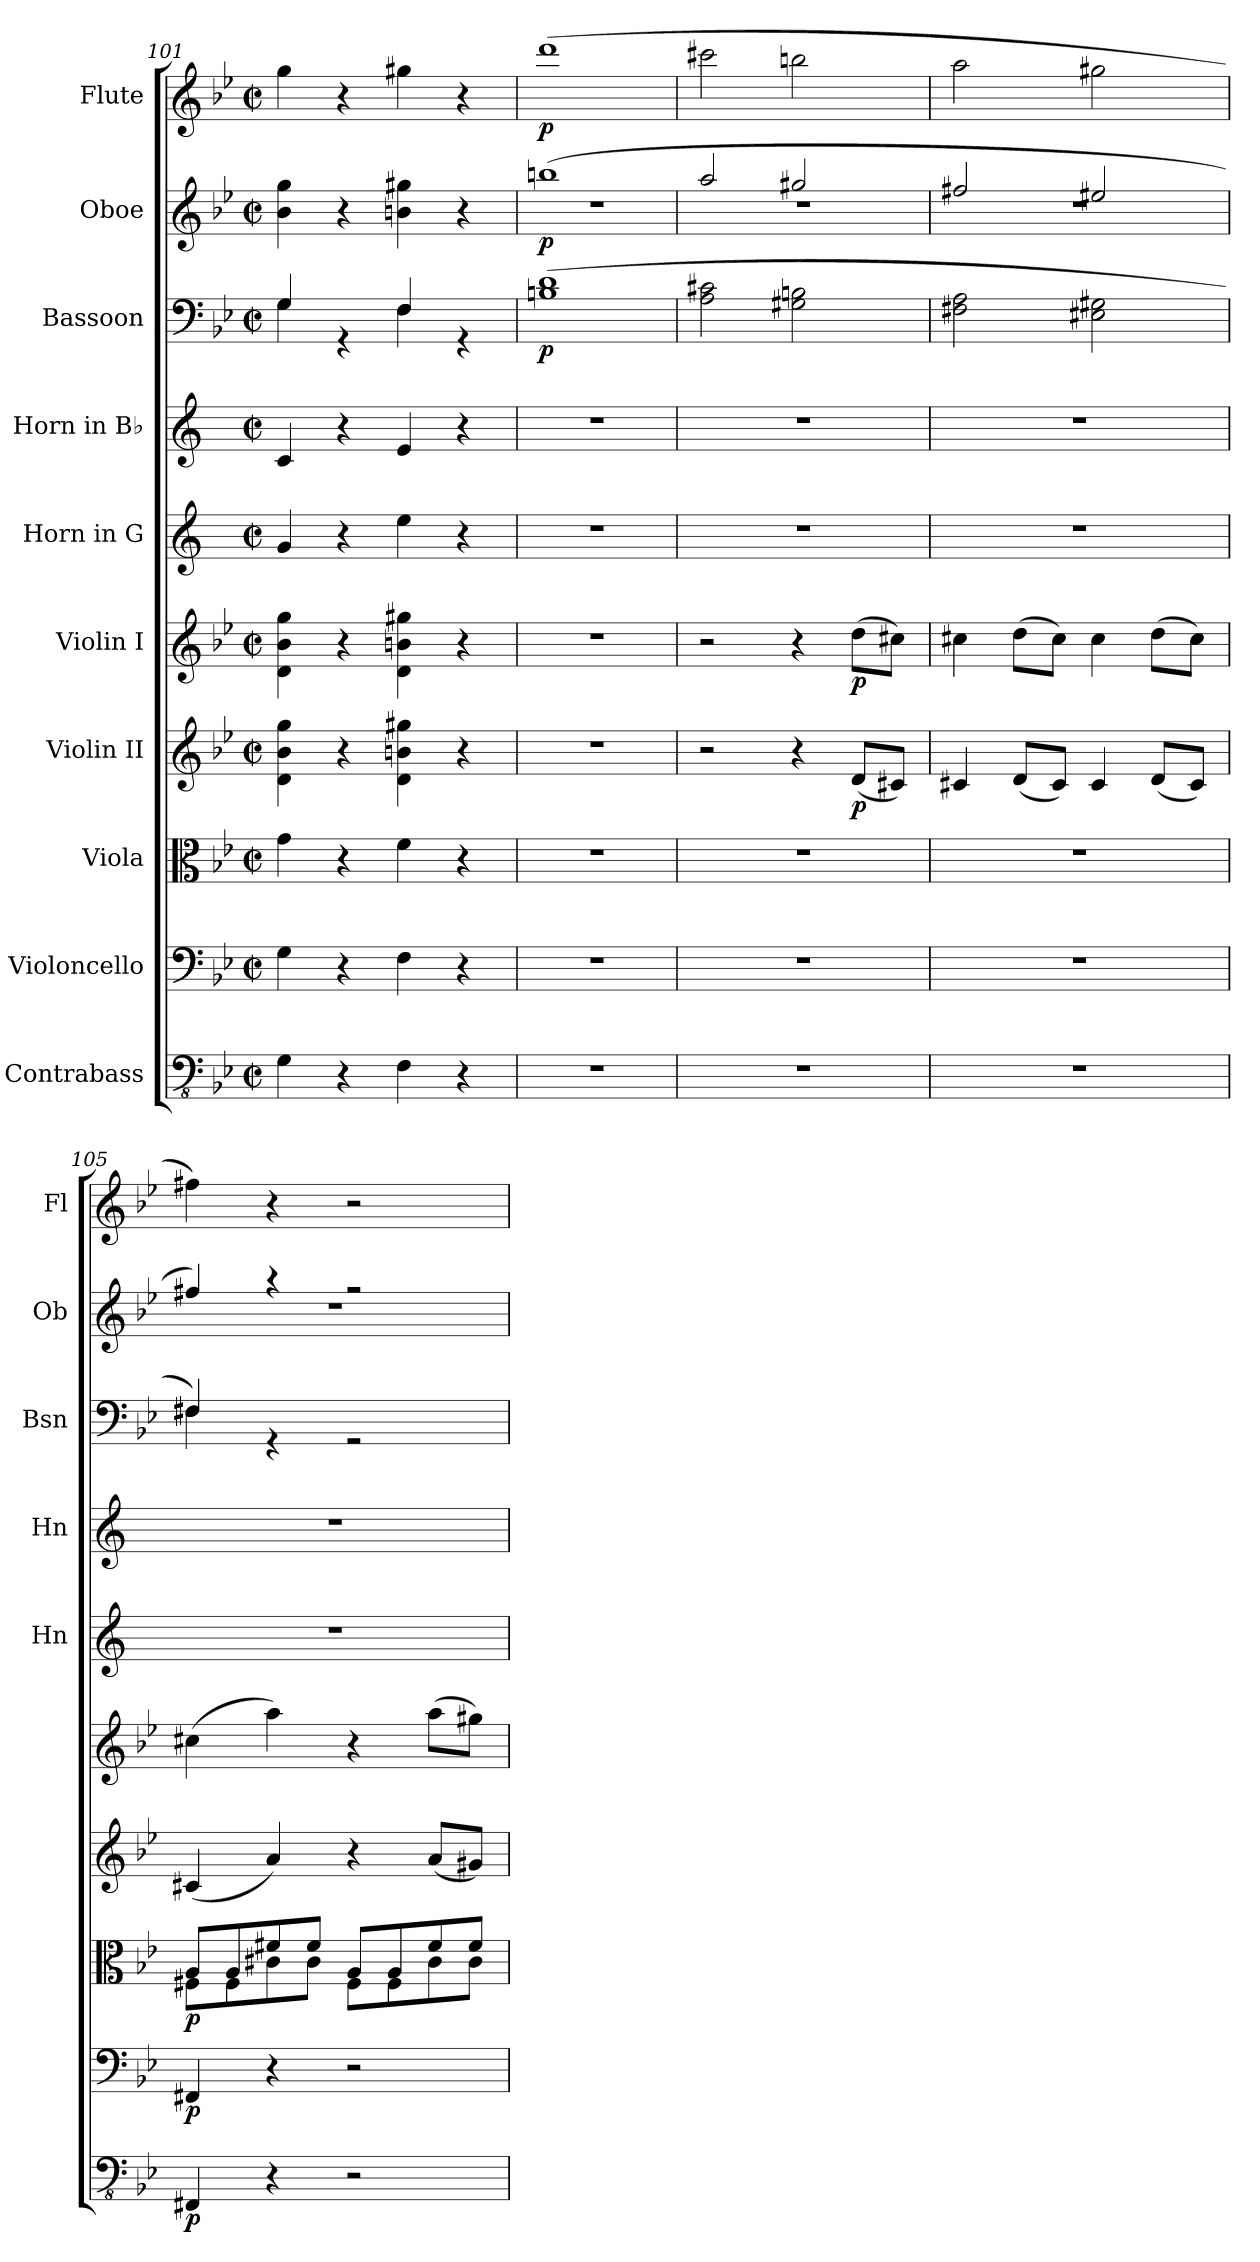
**kern	**dynam	**kern	**dynam	**kern	**dynam	**kern	**dynam	**kern	**dynam	**kern	**kern	**kern	**dynam	**kern	**dynam	**kern	**dynam
*part10	*part10	*part9	*part9	*part8	*part8	*part7	*part7	*part6	*part6	*part5	*part4	*part3	*part3	*part2	*part2	*part1	*part1
*staff10	*staff10	*staff9	*staff9	*staff8	*staff8	*staff7	*staff7	*staff6	*staff6	*staff5	*staff4	*staff3	*staff3	*staff2	*staff2	*staff1	*staff1
*I"Contrabass	*	*I"Violoncello	*	*I"Viola	*	*I"Violin II	*	*I"Violin I	*	*I"Horn in G	*I"Horn in B♭	*I"Bassoon	*	*I"Oboe	*	*I"Flute	*
*	*	*	*	*	*	*	*	*	*	*I'Hn	*I'Hn	*I'Bsn	*	*I'Ob	*	*I'Fl	*
!!LO:PB:g=z
*clefFv4	*	*clefF4	*	*clefC3	*	*clefG2	*	*clefG2	*	*clefG2	*clefG2	*clefF4	*	*clefG2	*	*clefG2	*
*	*	*	*	*	*	*	*	*	*	*ITrd3c5	*ITrd1c2	*	*	*	*	*	*
*k[b-e-]	*	*k[b-e-]	*	*k[b-e-]	*	*k[b-e-]	*	*k[b-e-]	*	*k[f#]	*k[b-e-]	*k[b-e-]	*	*k[b-e-]	*	*k[b-e-]	*
*M2/2	*	*M2/2	*	*M2/2	*	*M2/2	*	*M2/2	*	*M2/2	*M2/2	*M2/2	*	*M2/2	*	*M2/2	*
*met(c|)	*	*met(c|)	*	*met(c|)	*	*met(c|)	*	*met(c|)	*	*met(c|)	*met(c|)	*met(c|)	*	*met(c|)	*	*met(c|)	*
=101	=101	=101	=101	=101	=101	=101	=101	=101	=101	=101	=101	=101	=101	=101	=101	=101	=101
*	*	*	*	*	*	*	*	*	*	*	*	*^	*	*	*	*	*
4GG\	.	4G\	.	4g\	.	4d\ 4b-\ 4gg\	.	4d\ 4b-\ 4gg\	.	4d/	4B-/	4G/	4G\	.	4b-\ 4gg\	.	4gg\	.
4r	.	4r	.	4r	.	4r	.	4r	.	4r	4r	4rGG	4ryy	.	4r	.	4r	.
4FF\	.	4F\	.	4f\	.	4d\ 4bn\ 4gg#X\	.	4d\ 4bn\ 4gg#X\	.	4b\	4d/	4F/	4F\	.	4bn\ 4gg#X\	.	4gg#X\	.
4r	.	4r	.	4r	.	4r	.	4r	.	4r	4r	4rGG	4ryy	.	4r	.	4r	.
=102	=102	=102	=102	=102	=102	=102	=102	=102	=102	=102	=102	=102	=102	=102	=102	=102	=102	=102
*	*	*	*	*	*	*	*	*	*	*	*	*	*	*	*^	*	*	*
!	!	!	!	!	!	!	!	!	!	!	!	!	!	!LO:DY:b	!	!	!LO:DY:b	!	!LO:DY:b
*	*	*	*	*	*	*	*	*	*	*	*	*v	*v	*	*	*	*	*	*
1r	.	1r	.	1r	.	1r	.	1r	.	1r	1r	(1Bn 1d	p	(1bbn	1rdd	p	(1ddd	p
=103	=103	=103	=103	=103	=103	=103	=103	=103	=103	=103	=103	=103	=103	=103	=103	=103	=103	=103
1r	.	1r	.	1r	.	2r	.	2r	.	1r	1r	2A\ 2c#X\	.	2aa/	1rdd	.	2ccc#X\	.
.	.	.	.	.	.	4r	.	4r	.	.	.	2G#X\ 2Bn\	.	2gg#X/	.	.	2bbn\	.
!	!	!	!	!	!	!	!LO:DY:b	!	!LO:DY:b	!	!	!	!	!	!	!	!	!
.	.	.	.	.	.	(8d/L	p	(8dd\L	p	.	.	.	.	.	.	.	.	.
.	.	.	.	.	.	8c#X/J)	.	8cc#X\J)	.	.	.	.	.	.	.	.	.	.
=104	=104	=104	=104	=104	=104	=104	=104	=104	=104	=104	=104	=104	=104	=104	=104	=104	=104	=104
1r	.	1r	.	1r	.	4c#X/	.	4cc#X\	.	1r	1r	2F#X\ 2A\	.	2ff#X/	1rdd	.	2aa\	.
.	.	.	.	.	.	(8d/L	.	(8dd\L	.	.	.	.	.	.	.	.	.	.
.	.	.	.	.	.	8c#/J)	.	8cc#\J)	.	.	.	.	.	.	.	.	.	.
.	.	.	.	.	.	4c#/	.	4cc#\	.	.	.	2E#X\ 2G#X\	.	2ee#X/	.	.	2gg#X\	.
.	.	.	.	.	.	(8d/L	.	(8dd\L	.	.	.	.	.	.	.	.	.	.
.	.	.	.	.	.	8c#/J)	.	8cc#\J)	.	.	.	.	.	.	.	.	.	.
=105	=105	=105	=105	=105	=105	=105	=105	=105	=105	=105	=105	=105	=105	=105	=105	=105	=105	=105
*	*	*	*	*^	*	*	*	*	*	*	*	*^	*	*	*	*	*	*
!	!LO:DY:b	!	!LO:DY:b	!	!	!LO:DY:b	!	!	!	!	!	!	!	!	!	!	!	!	!	!
4FFF#X/	p	4FF#X/	p	8A/L	8F#X\L	p	(4c#X/	.	(4cc#X\	.	1r	1r	4F#X/)	4F#\	.	4ff#X/)	1rdd	.	4ff#X\)	.
.	.	.	.	8A/	8F#\	.	.	.	.	.	.	.	.	.	.	.	.	.	.	.
4r	.	4r	.	8f#X/	8c#X\	.	4a/)	.	4aa\)	.	.	.	4rGG	2.ryy	.	4r	.	.	4r	.
.	.	.	.	8f#/J	8c#\J	.	.	.	.	.	.	.	.	.	.	.	.	.	.	.
2r	.	2r	.	8A/L	8F#\L	.	4r	.	4r	.	.	.	2rGG	.	.	2r	.	.	2r	.
.	.	.	.	8A/	8F#\	.	.	.	.	.	.	.	.	.	.	.	.	.	.	.
.	.	.	.	8f#/	8c#\	.	(8a/L	.	(8aa\L	.	.	.	.	.	.	.	.	.	.	.
.	.	.	.	8f#/J	8c#\J	.	8g#X/J)	.	8gg#X\J)	.	.	.	.	.	.	.	.	.	.	.
*	*	*	*	*	*	*	*	*	*	*	*	*	*v	*v	*	*	*	*	*	*
*	*	*	*	*v	*v	*	*	*	*	*	*	*	*	*	*v	*v	*	*	*
=	=	=	=	=	=	=	=	=	=	=	=	=	=	=	=	=	=
*-	*-	*-	*-	*-	*-	*-	*-	*-	*-	*-	*-	*-	*-	*-	*-	*-	*-
